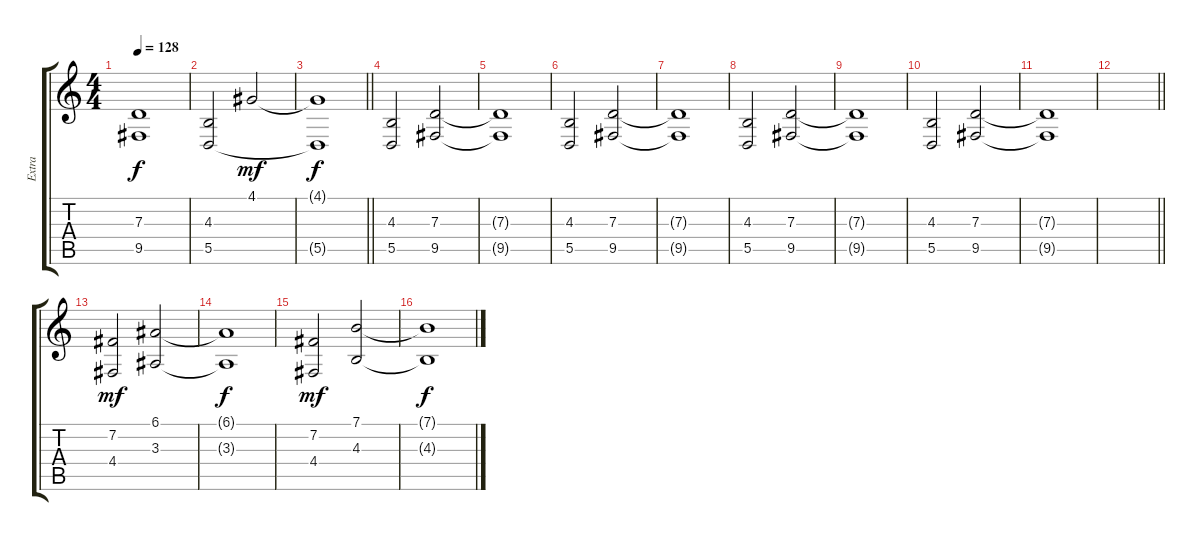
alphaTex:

\track ("Extra" "Extra") {instrument stringensemble2}
\staff {score tabs}
\tuning (E4 B3 G3 D3 A2 E2) {hide}
\ts (4 4)
\tempo 128
\clef g2
\ks c
(7.3{t} 9.5{t}).1{dy f} |
(4.3 5.5).2 4.1.2{dy mf} |
\barLineRight lightlight
(4.1{t} 5.5{t}).1{dy f} |
\section ("" "")
(4.3 5.5).2 (7.3 9.5).2 |
(7.3{t} 9.5{t}).1 |
(4.3 5.5).2 (7.3 9.5).2 |
(7.3{t} 9.5{t}).1 |
(4.3 5.5).2 (7.3 9.5).2 |
(7.3{t} 9.5{t}).1 |
(4.3 5.5).2 (7.3 9.5).2 |
(7.3{t} 9.5{t}).1 |
\barLineRight lightlight
|
\section ("" "")
(7.2 4.4).2{dy mf} (6.1 3.3).2 |
(6.1{t} 3.3{t}).1{dy f} |
(7.2 4.4).2{dy mf} (7.1 4.3).2 |
(7.1{t} 4.3{t}).1{dy f}
